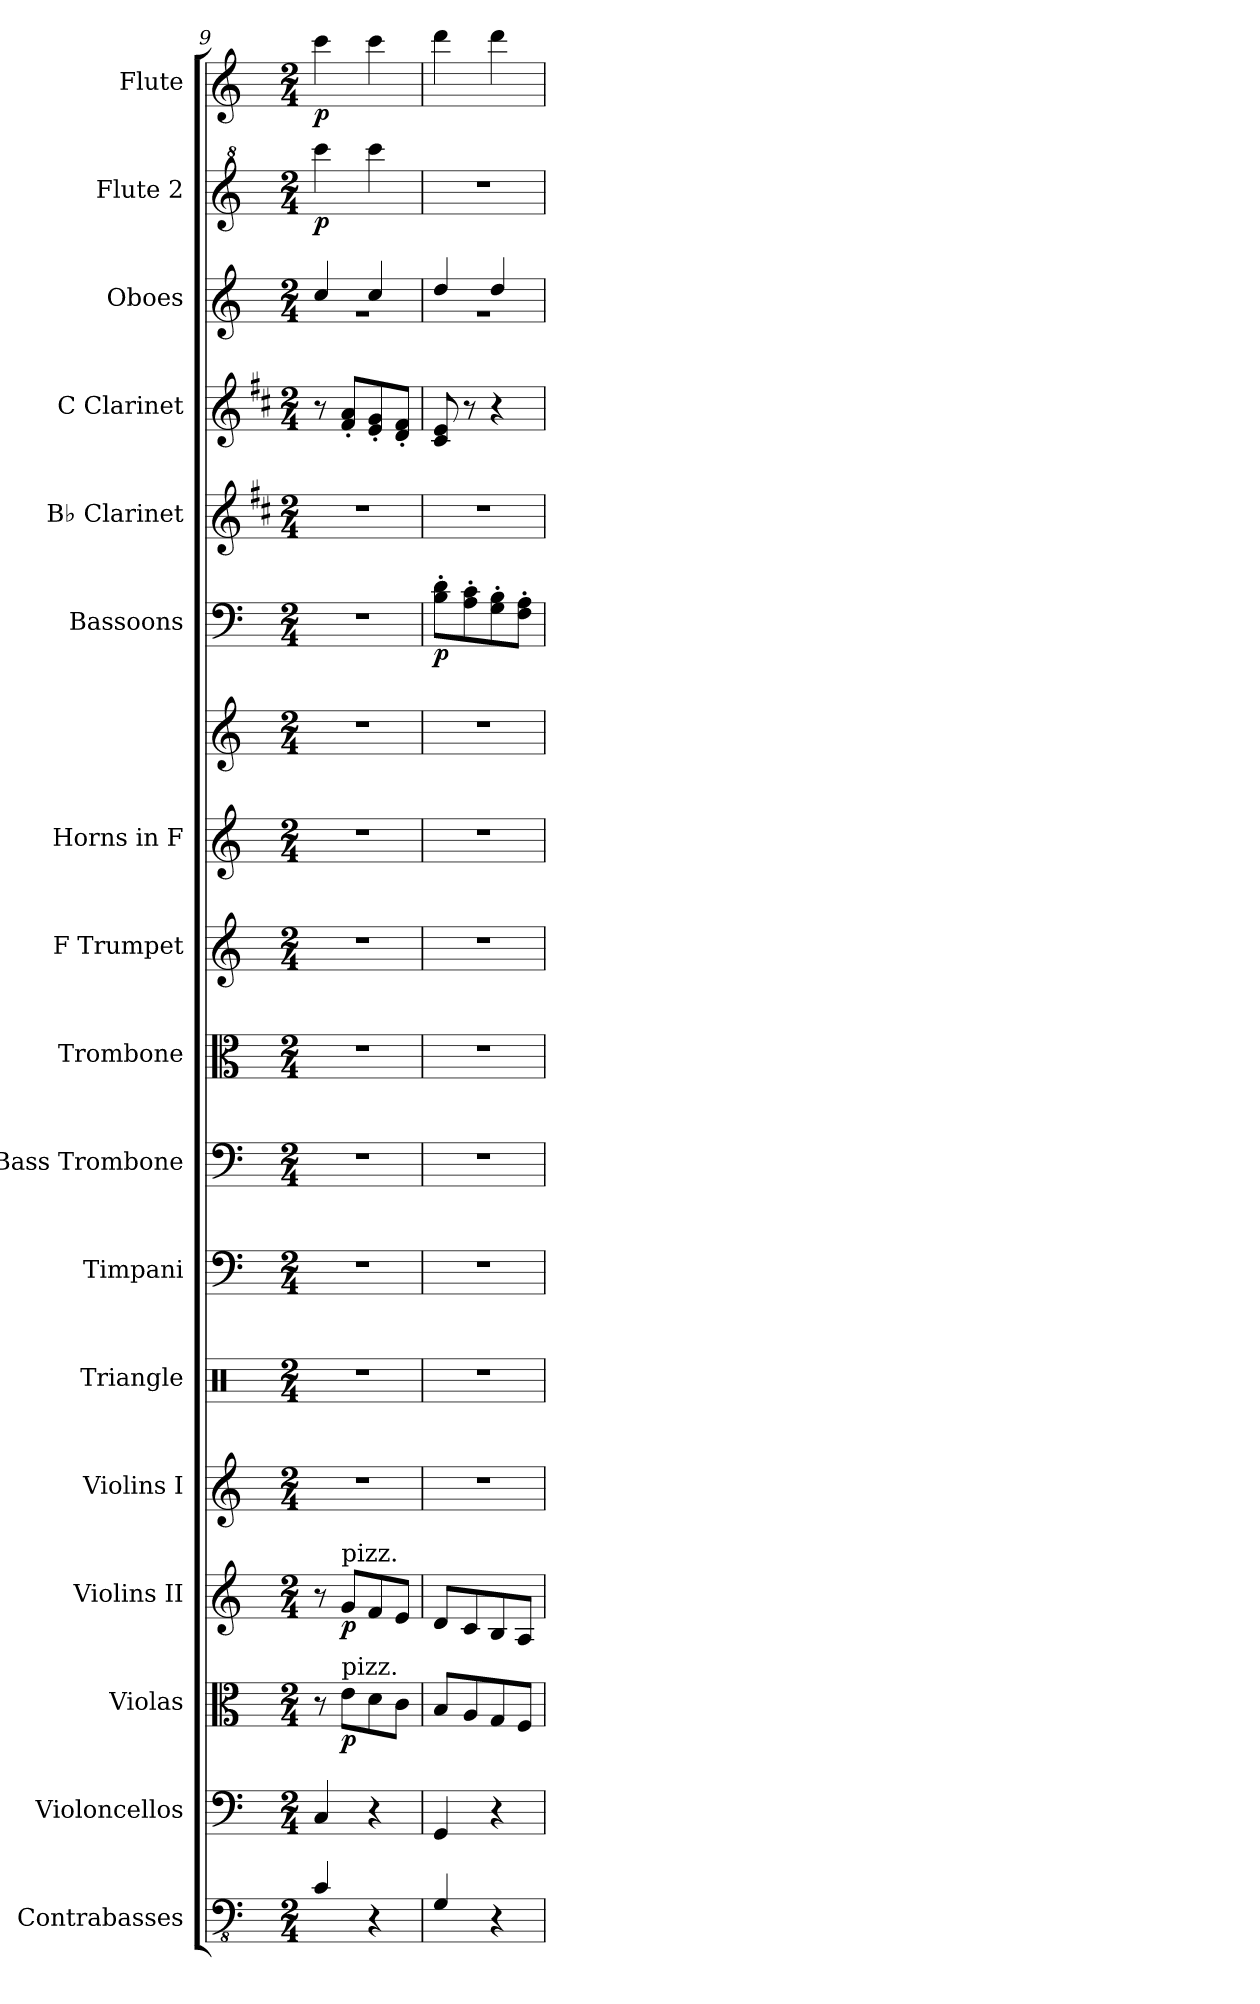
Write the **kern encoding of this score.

**kern	**kern	**kern	**dynam	**kern	**dynam	**kern	**kern	**kern	**kern	**kern	**kern	**kern	**kern	**kern	**dynam	**kern	**kern	**kern	**kern	**dynam	**kern	**dynam
*part17	*part16	*part15	*part15	*part14	*part14	*part13	*part12	*part11	*part10	*part9	*part8	*part7	*part7	*part6	*part6	*part5	*part4	*part3	*part2	*part2	*part1	*part1
*staff18	*staff17	*staff16	*staff16	*staff15	*staff15	*staff14	*staff13	*staff12	*staff11	*staff10	*staff9	*staff8	*staff7	*staff6	*staff6	*staff5	*staff4	*staff3	*staff2	*staff2	*staff1	*staff1
*I"Contrabasses	*I"Violoncellos	*I"Violas	*	*I"Violins II	*	*I"Violins I	*I"Triangle	*I"Timpani	*I"Bass Trombone	*I"Trombone	*I"F Trumpet	*I"Horns in F	*	*I"Bassoons	*	*I"B♭ Clarinet	*I"C Clarinet	*I"Oboes	*I"Flute 2	*	*I"Flute	*
*I'Cb.	*I'Vc.	*I'Vla.	*	*I'Vln. II	*	*I'Vln. I	*I'Trgl.	*I'Timp.	*I'B. Tbn.	*I'Tbn.	*I'F Tpt.	*	*	*I'Bsn.	*	*I'B♭ Cl.	*I'C Cl.	*I'Ob.	*I'Fl. 2	*	*I'Fl. 2	*
*clefFv4	*clefF4	*clefC3	*	*clefG2	*	*clefG2	*clefX	*clefF4	*clefF4	*clefC3	*clefG2	*clefG2	*clefG2	*clefF4	*	*clefG2	*clefG2	*clefG2	*clefG^2	*	*clefG2	*
*ITrd7c12	*	*	*	*	*	*	*	*	*	*	*ITrd-3c-5	*ITrd4c7	*ITrd4c7	*	*	*ITrd1c2	*ITrd1c2	*	*	*	*	*
*k[]	*k[]	*k[]	*	*k[]	*	*k[]	*k[]	*k[]	*k[]	*k[]	*k[b-]	*k[b-]	*k[b-]	*k[]	*	*k[]	*k[]	*k[]	*k[]	*	*k[]	*
*M2/4	*M2/4	*M2/4	*	*M2/4	*	*M2/4	*M2/4	*M2/4	*M2/4	*M2/4	*M2/4	*M2/4	*M2/4	*M2/4	*	*M2/4	*M2/4	*M2/4	*M2/4	*	*M2/4	*
=9	=9	=9	=9	=9	=9	=9	=9	=9	=9	=9	=9	=9	=9	=9	=9	=9	=9	=9	=9	=9	=9	=9
*	*	*	*	*	*	*	*	*	*	*	*	*	*	*	*	*	*	*^	*	*	*	*
!	!	!	!	!	!	!	!	!	!	!	!	!	!	!	!	!	!	!	!	!	!LO:DY:b	!	!LO:DY:b
4CC/	4C/	8r	.	8r	.	2r	2r	2r	2r	2r	2r	2r	2r	2r	.	2r	8r	4cc/	2r	4cccc\	p	4ccc\	p
!	!	!	!	!LO:TX:a:t=pizz.	!	!	!	!	!	!	!	!	!	!	!	!	!	!	!	!	!	!	!
!	!	!LO:TX:a:t=pizz.	!	!	!	!	!	!	!	!	!	!	!	!	!	!	!	!	!	!	!	!	!
!	!	!	!LO:DY:b	!	!LO:DY:b	!	!	!	!	!	!	!	!	!	!	!	!	!	!	!	!	!	!
.	.	8e\L	p	8g/L	p	.	.	.	.	.	.	.	.	.	.	.	8e/' 8g/'L	.	.	.	.	.	.
4r	4r	8d\	.	8f/	.	.	.	.	.	.	.	.	.	.	.	.	8d/' 8f/'	4cc/	.	4cccc\	.	4ccc\	.
.	.	8c\J	.	8e/J	.	.	.	.	.	.	.	.	.	.	.	.	8c/' 8e/'J	.	.	.	.	.	.
!!LO:PB:g=z
=10	=10	=10	=10	=10	=10	=10	=10	=10	=10	=10	=10	=10	=10	=10	=10	=10	=10	=10	=10	=10	=10	=10	=10
!	!	!	!	!	!	!	!	!	!	!	!	!	!	!	!LO:DY:b	!	!	!	!	!	!	!	!
4GGG/	4GG/	8B/L	.	8d/L	.	2r	2r	2r	2r	2r	2r	2r	2r	8B\' 8d\'L	p	2r	8B/ 8d/	4dd/	2r	2r	.	4ddd\	.
.	.	8A/	.	8c/	.	.	.	.	.	.	.	.	.	8A\' 8c\'	.	.	8r	.	.	.	.	.	.
4r	4r	8G/	.	8B/	.	.	.	.	.	.	.	.	.	8G\' 8B\'	.	.	4r	4dd/	.	.	.	4ddd\	.
.	.	8F/J	.	8A/J	.	.	.	.	.	.	.	.	.	8F\' 8A\'J	.	.	.	.	.	.	.	.	.
*	*	*	*	*	*	*	*	*	*	*	*	*	*	*	*	*	*	*v	*v	*	*	*	*
=	=	=	=	=	=	=	=	=	=	=	=	=	=	=	=	=	=	=	=	=	=	=
*-	*-	*-	*-	*-	*-	*-	*-	*-	*-	*-	*-	*-	*-	*-	*-	*-	*-	*-	*-	*-	*-	*-
